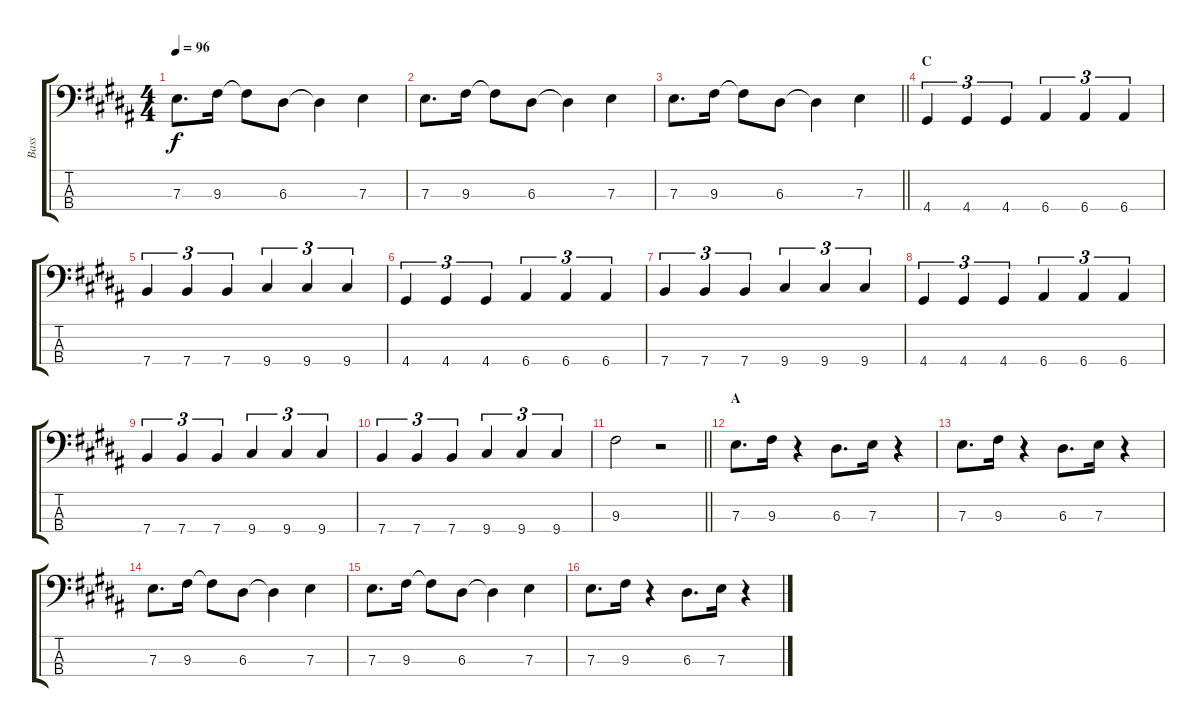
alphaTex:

\track ("Bass" "Bass") {instrument acousticbass}
\staff {score tabs}
\tuning (G2 D2 A1 E1) {hide}
\ts (4 4)
\tempo 96
\clef f4
\ks b
7.3.8{d dy f} 9.3.16 9.3{t}.8 6.3.8 6.3{t}.4 7.3.4 |
7.3.8{d} 9.3.16 9.3{t}.8 6.3.8 6.3{t}.4 7.3.4 |
\barLineRight lightlight
7.3.8{d} 9.3.16 9.3{t}.8 6.3.8 6.3{t}.4 7.3.4 |
\section ("" "C")
4.4.4{tu (3 2)} 4.4.4{tu (3 2)} 4.4.4{tu (3 2)} 6.4.4{tu (3 2)} 6.4.4{tu (3 2)} 6.4.4{tu (3 2)} |
7.4.4{tu (3 2)} 7.4.4{tu (3 2)} 7.4.4{tu (3 2)} 9.4.4{tu (3 2)} 9.4.4{tu (3 2)} 9.4.4{tu (3 2)} |
4.4.4{tu (3 2)} 4.4.4{tu (3 2)} 4.4.4{tu (3 2)} 6.4.4{tu (3 2)} 6.4.4{tu (3 2)} 6.4.4{tu (3 2)} |
7.4.4{tu (3 2)} 7.4.4{tu (3 2)} 7.4.4{tu (3 2)} 9.4.4{tu (3 2)} 9.4.4{tu (3 2)} 9.4.4{tu (3 2)} |
4.4.4{tu (3 2)} 4.4.4{tu (3 2)} 4.4.4{tu (3 2)} 6.4.4{tu (3 2)} 6.4.4{tu (3 2)} 6.4.4{tu (3 2)} |
7.4.4{tu (3 2)} 7.4.4{tu (3 2)} 7.4.4{tu (3 2)} 9.4.4{tu (3 2)} 9.4.4{tu (3 2)} 9.4.4{tu (3 2)} |
7.4.4{tu (3 2)} 7.4.4{tu (3 2)} 7.4.4{tu (3 2)} 9.4.4{tu (3 2)} 9.4.4{tu (3 2)} 9.4.4{tu (3 2)} |
\barLineRight lightlight
9.3.2 r.2 |
\section ("" "A")
7.3.8{d} 9.3.16 r.4 6.3.8{d} 7.3.16 r.4 |
7.3.8{d} 9.3.16 r.4 6.3.8{d} 7.3.16 r.4 |
7.3.8{d} 9.3.16 9.3{t}.8 6.3.8 6.3{t}.4 7.3.4 |
7.3.8{d} 9.3.16 9.3{t}.8 6.3.8 6.3{t}.4 7.3.4 |
7.3.8{d} 9.3.16 r.4 6.3.8{d} 7.3.16 r.4
